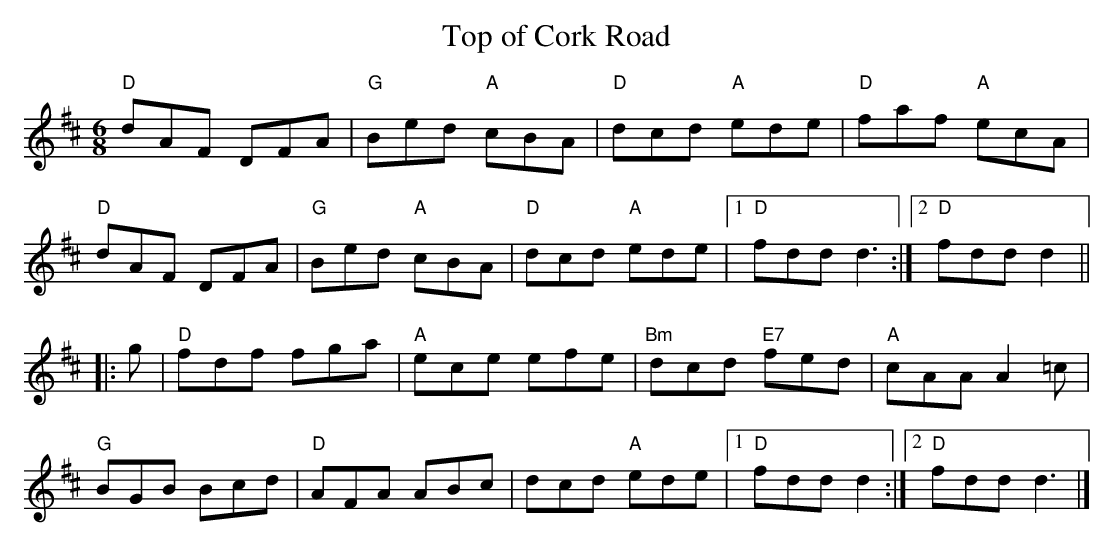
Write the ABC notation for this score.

X:1
T:Top of Cork Road
M: 6/8
L: 1/8
K: D
 "D"dAF DFA | "G"Bed "A"cBA | "D"dcd "A"ede | "D"faf "A"ecA|
"D"dAF DFA | "G"Bed "A"cBA | "D"dcd "A"ede |1"D"fdd d3 :|2"D"fdd d2||
|: g | "D"fdf fga | "A"ece efe | "Bm"dcd "E7"fed | "A"cAA A2=c |
"G"BGB Bcd | "D"AFA ABc | dcd "A"ede |1"D"fdd d2 :|2"D"fdd d3|]
